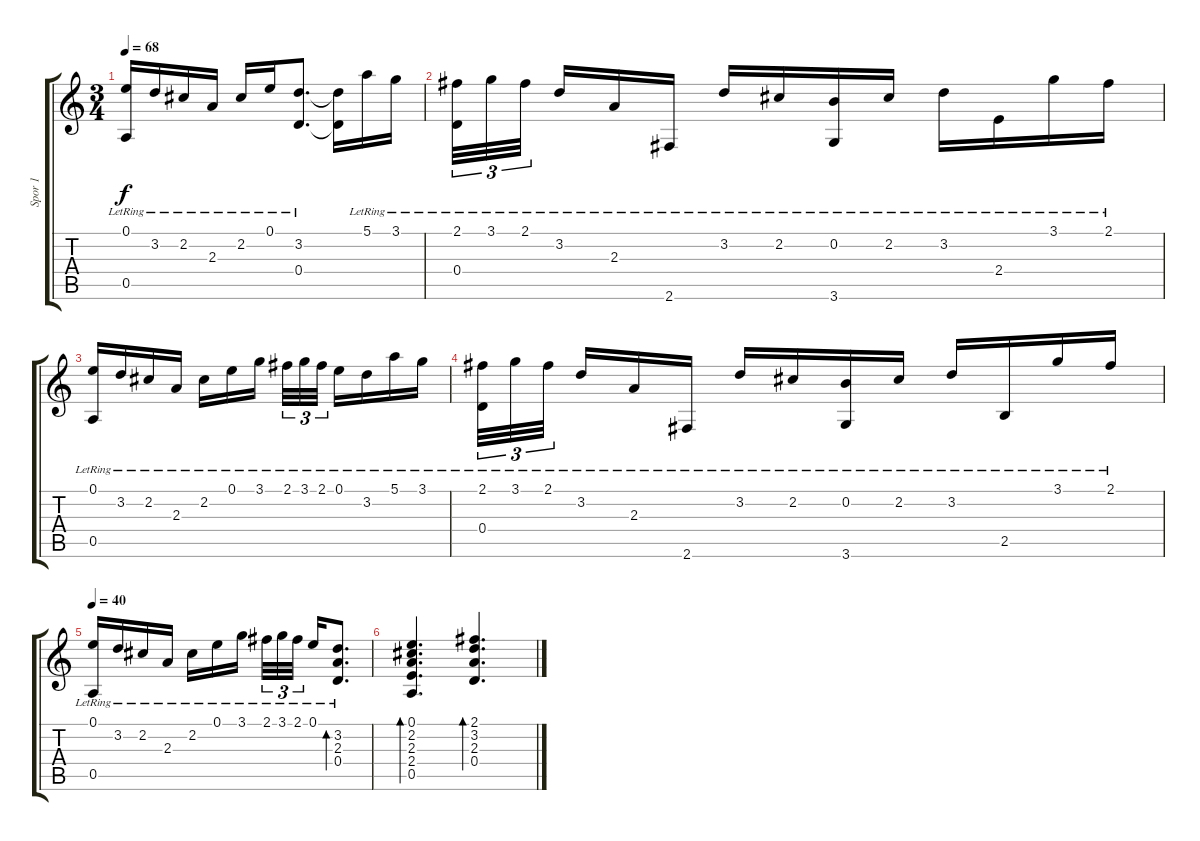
\track ("Spor 1" "Spor 1") {instrument acousticguitarnylon}
\staff {score tabs}
\tuning (E4 B3 G3 D3 A2 E2) {hide}
\ts (3 4)
\tempo 68
\clef g2
\ks c
(0.1{lr} 0.5{lr}).16{dy f} 3.2{lr}.16 2.2{lr}.16 2.3{lr}.16 2.2{lr}.16 0.1{lr}.16 (3.2{lr} 0.4{lr}).8{d} (3.2{t} 0.4{t}).16 5.1{lr}.16 3.1{lr}.16 |
(2.1{lr} 0.4{lr}).32{tu (3 2)} 3.1{lr}.32{tu (3 2)} 2.1{lr}.32{tu (3 2) beam splitsecondary} 3.2{lr}.16 2.3{lr}.16 2.6{lr}.16 3.2{lr}.16 2.2{lr}.16 (0.2{lr} 3.6{lr}).16 2.2{lr}.16 3.2{lr}.16 2.4{lr}.16 3.1{lr}.16 2.1{lr}.16 |
(0.1{lr} 0.5{lr}).16 3.2{lr}.16 2.2{lr}.16 2.3{lr}.16 2.2{lr}.16 0.1{lr}.16 3.1{lr}.16{beam splitsecondary} 2.1{lr}.32{tu (3 2)} 3.1{lr}.32{tu (3 2)} 2.1{lr}.32{tu (3 2)} 0.1{lr}.16 3.2{lr}.16 5.1{lr}.16 3.1{lr}.16 |
(2.1{lr} 0.4{lr}).32{tu (3 2)} 3.1{lr}.32{tu (3 2)} 2.1{lr}.32{tu (3 2) beam splitsecondary} 3.2{lr}.16 2.3{lr}.16 2.6{lr}.16 3.2{lr}.16 2.2{lr}.16 (0.2{lr} 3.6{lr}).16 2.2{lr}.16 3.2{lr}.16 2.5{lr}.16 3.1{lr}.16 2.1{lr}.16 |
\tempo 40
(0.1{lr} 0.5{lr}).16 3.2{lr}.16 2.2{lr}.16 2.3{lr}.16 2.2{lr}.16 0.1{lr}.16 3.1{lr}.16{beam splitsecondary} 2.1{lr}.32{tu (3 2)} 3.1{lr}.32{tu (3 2)} 2.1{lr}.32{tu (3 2)} 0.1{lr}.16 (3.2{lr} 2.3 0.4).8{d bd 240} |
(0.1 2.2 2.3 2.4 0.5).4{d bd 120} (2.1 3.2 2.3 0.4).4{d bd 120}
